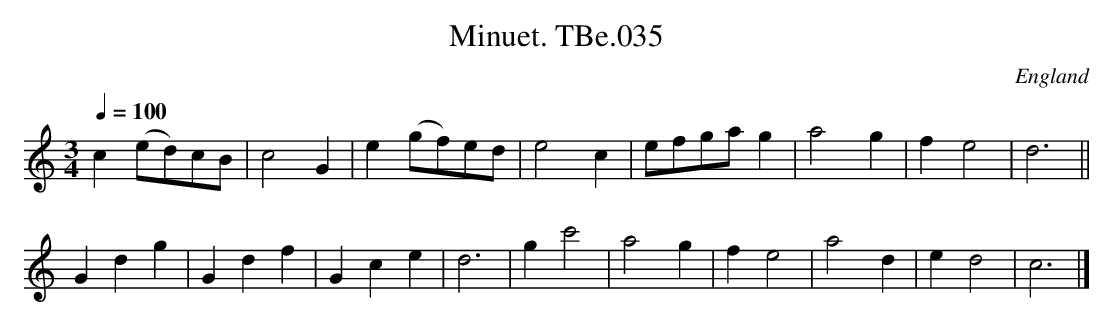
X:1
T:Minuet. TBe.035
L:1/4
M:3/4
O:England
Q:1/4=100
K:C major
c (e/d/)c/B/ | c2 G | e (g/f/)e/d/ | e2c |\
e/f/g/a/ g | a2 g | f e2 | d3 ||!
Gdg | Gdf | Gce | d3 | gc'2 | a2g | fe2 | a2d | ed2 | c3 |]
